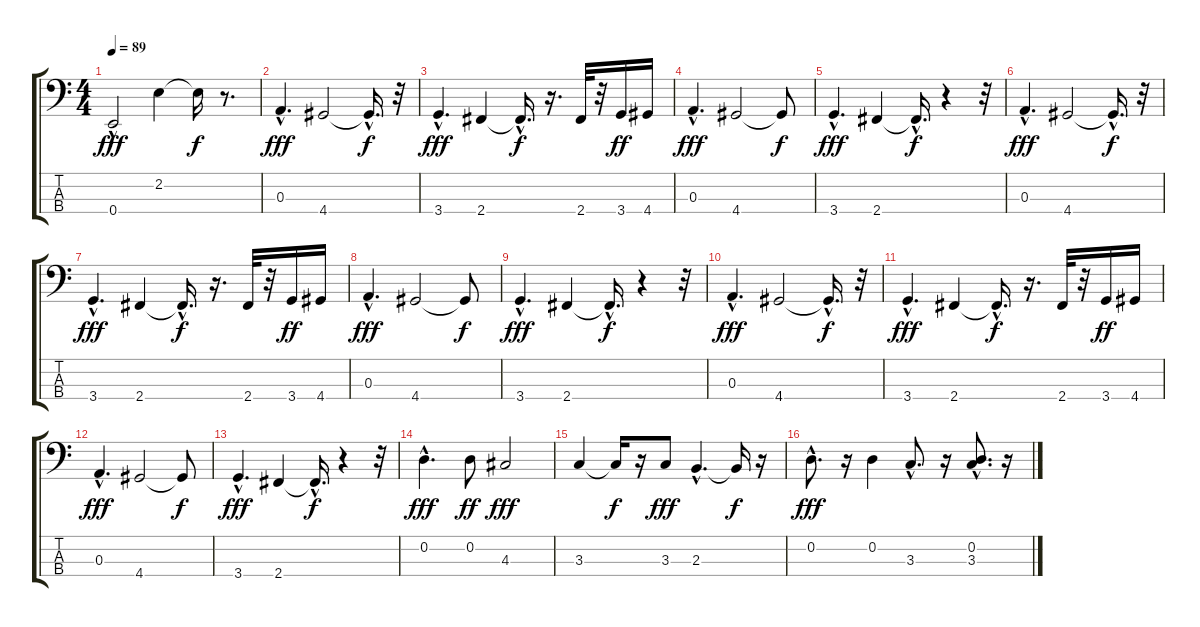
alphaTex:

\track "" {instrument electricbassfinger}
\staff {score tabs}
\tuning (G2 D2 A1 E1) {hide}
\ts (4 4)
\tempo 89
\clef f4
\ks c
0.4{hac}.2{dy fff} 2.2.4 2.2{t}.16{dy f} r.8{d} |
0.3{hac}.4{d dy fff} 4.4.2 4.4{hac t}.16{d dy f} r.32 |
3.4{hac}.4{d dy fff} 2.4.4 2.4{hac t}.16{d dy f} r.16{d} 2.4.32 r.32 3.4.16{dy ff} 4.4.16 |
0.3{hac}.4{d dy fff} 4.4.2 4.4{t}.8{dy f} |
3.4{hac}.4{d dy fff} 2.4.4 2.4{hac t}.16{d dy f} r.4 r.32 |
0.3{hac}.4{d dy fff} 4.4.2 4.4{hac t}.16{d dy f} r.32 |
3.4{hac}.4{d dy fff} 2.4.4 2.4{hac t}.16{d dy f} r.16{d} 2.4.32 r.32 3.4.16{dy ff} 4.4.16 |
0.3{hac}.4{d dy fff} 4.4.2 4.4{t}.8{dy f} |
3.4{hac}.4{d dy fff} 2.4.4 2.4{hac t}.16{d dy f} r.4 r.32 |
0.3{hac}.4{d dy fff} 4.4.2 4.4{hac t}.16{d dy f} r.32 |
3.4{hac}.4{d dy fff} 2.4.4 2.4{hac t}.16{d dy f} r.16{d} 2.4.32 r.32 3.4.16{dy ff} 4.4.16 |
0.3{hac}.4{d dy fff} 4.4.2 4.4{t}.8{dy f} |
3.4{hac}.4{d dy fff} 2.4.4 2.4{hac t}.16{d dy f} r.4 r.32 |
0.2{hac}.4{d dy fff} 0.2.8{dy ff} 4.3.2{dy fff} |
3.3.4 3.3{t}.16{dy f} r.16 3.3.8{dy fff} 2.3{hac}.4{d} 2.3{t}.16{dy f} r.16 |
0.2{hac}.8{d dy fff} r.16 0.2.4 3.3{hac}.8{d} r.16 (0.2 3.3{hac}).8{d} r.16
